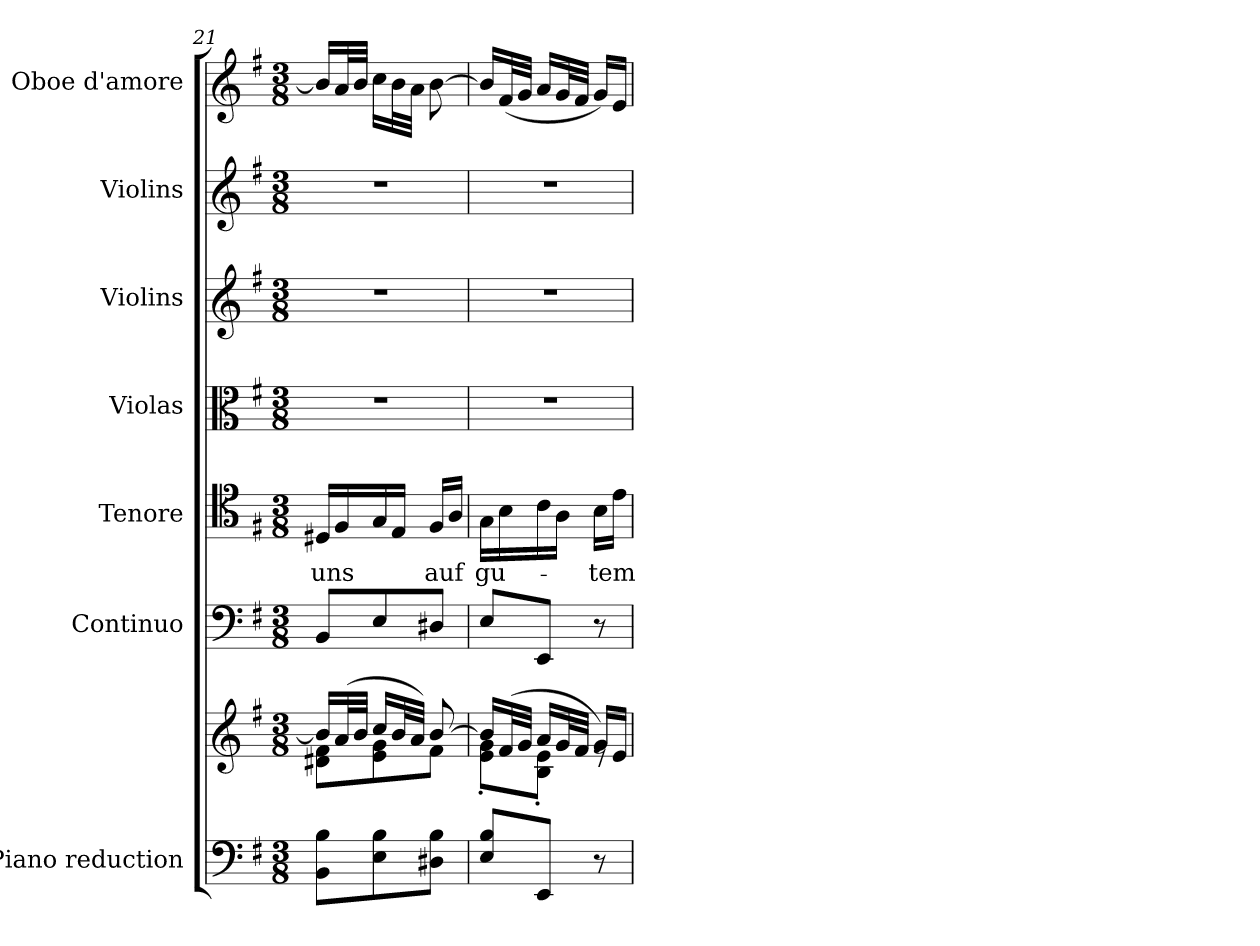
**kern	**kern	**kern	**kern	**text	**kern	**kern	**kern	**kern
*part7	*part7	*part6	*part5	*part5	*part4	*part3	*part2	*part1
*staff8	*staff7	*staff6	*staff5	*staff5	*staff4	*staff3	*staff2	*staff1
*I"Piano reduction	*	*I"Continuo	*I"Tenore	*	*I"Violas	*I"Violins	*I"Violins	*I"Oboe d'amore
*I'Pno	*	*	*	*	*	*	*	*I'Ob
*clefF4	*clefG2	*clefF4	*clefC4	*	*clefC3	*clefG2	*clefG2	*clefG2
*k[f#]	*k[f#]	*k[f#]	*k[f#]	*	*k[f#]	*k[f#]	*k[f#]	*k[f#]
*M3/8	*M3/8	*M3/8	*M3/8	*	*M3/8	*M3/8	*M3/8	*M3/8
=21	=21	=21	=21	=21	=21	=21	=21	=21
*	*^	*	*	*	*	*	*	*
!	!	!	!	!	!LO:LY:b	!	!	!	!
8BB\ 8B\L	16b/LL]	8d#X\ 8f#\L	8BB/L	16D#X/LL	uns	4.r	4.r	4.r	16b/LL]
.	(>32a/L	.	.	16F#/	.	.	.	.	32a/L
.	32b/JJJ	.	.	.	.	.	.	.	32b/JJJ
8E\ 8B\	16cc/LL	8e\ 8g\	8E/	16G/	.	.	.	.	16cc\LL
.	32b/L	.	.	16E/JJ	.	.	.	.	32b\L
.	32a/JJJ)	.	.	.	.	.	.	.	32a\JJJ
!	!	!	!	!	!LO:LY:b	!	!	!	!
8D#X\ 8B\J	[8b/	8f#\J	8D#X/J	16F#/LL	auf	.	.	.	[8b\
.	.	.	.	16A/JJ	.	.	.	.	.
=22	=22	=22	=22	=22	=22	=22	=22	=22	=22
!	!	!	!	!	!LO:LY:b	!	!	!	!
8E/ 8B/L	16b/LL]	8e\' 8g\'L	8E/L	16G\LL	gu-	4.r	4.r	4.r	16b/LL]
.	(>32f#/L	.	.	16B\	.	.	.	.	(<32f#/L
.	32g/JJJ	.	.	.	.	.	.	.	32g/JJJ
8EE/J	16a/LL	8B\' 8e\'J	8EE/J	16c\	.	.	.	.	16a/LL
.	32g/L	.	.	16A\JJ	.	.	.	.	32g/L
.	32f#/JJJ	.	.	.	.	.	.	.	32f#/JJJ
!	!	!	!	!	!LO:LY:b	!	!	!	!
8r	16g/LL)	8re	8r	16B\LL	-tem	.	.	.	16g/LL)
.	16e/JJ	.	.	16e\JJ	.	.	.	.	16e/JJ
*	*v	*v	*	*	*	*	*	*	*
=	=	=	=	=	=	=	=	=
*-	*-	*-	*-	*-	*-	*-	*-	*-
